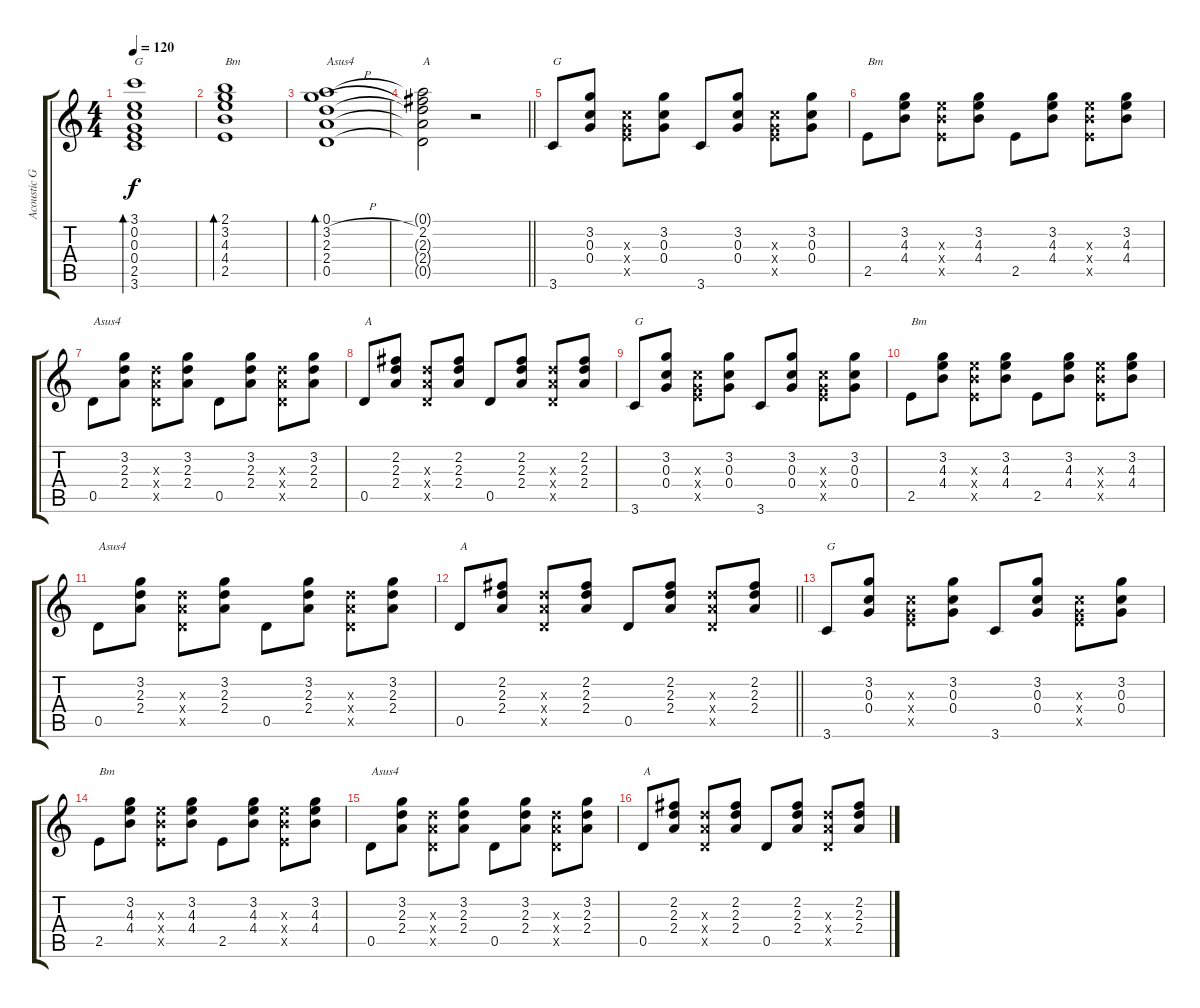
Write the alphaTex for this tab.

\track ("Acoustic Guitar" "Acoustic G") {instrument acousticguitarsteel}
\staff {score tabs}
\tuning (A4 E4 C4 G3 D3 A2) {hide}
\ts (4 4)
\tempo 120
\clef g2
\ks c
(3.1 0.2 0.3 0.4 2.5 3.6).1{bd 120 txt "G" dy f} |
(2.1 3.2 4.3 4.4 2.5).1{bd 120 txt "Bm"} |
(0.1 3.2{h} 2.3 2.4 0.5).1{bd 120 txt "Asus4"} |
\barLineRight lightlight
(0.1{t} 2.2 2.3{t} 2.4{t} 0.5{t}).2{txt "A"} r.2 |
3.6.8{txt "G"} (3.2 0.3 0.4).8 (0.3{x} 0.4{x} 2.5{x}).8 (3.2 0.3 0.4).8 3.6.8 (3.2 0.3 0.4).8 (0.3{x} 0.4{x} 2.5{x}).8 (3.2 0.3 0.4).8 |
2.5.8{txt "Bm"} (3.2 4.3 4.4).8 (4.3{x} 4.4{x} 2.5{x}).8 (3.2 4.3 4.4).8 2.5.8 (3.2 4.3 4.4).8 (4.3{x} 4.4{x} 2.5{x}).8 (3.2 4.3 4.4).8 |
0.5.8{txt "Asus4"} (3.2 2.3 2.4).8 (2.3{x} 2.4{x} 0.5{x}).8 (3.2 2.3 2.4).8 0.5.8 (3.2 2.3 2.4).8 (2.3{x} 2.4{x} 0.5{x}).8 (3.2 2.3 2.4).8 |
0.5.8{txt "A"} (2.2 2.3 2.4).8 (2.3{x} 2.4{x} 0.5{x}).8 (2.2 2.3 2.4).8 0.5.8 (2.2 2.3 2.4).8 (2.3{x} 2.4{x} 0.5{x}).8 (2.2 2.3 2.4).8 |
3.6.8{txt "G"} (3.2 0.3 0.4).8 (0.3{x} 0.4{x} 2.5{x}).8 (3.2 0.3 0.4).8 3.6.8 (3.2 0.3 0.4).8 (0.3{x} 0.4{x} 2.5{x}).8 (3.2 0.3 0.4).8 |
2.5.8{txt "Bm"} (3.2 4.3 4.4).8 (4.3{x} 4.4{x} 2.5{x}).8 (3.2 4.3 4.4).8 2.5.8 (3.2 4.3 4.4).8 (4.3{x} 4.4{x} 2.5{x}).8 (3.2 4.3 4.4).8 |
0.5.8{txt "Asus4"} (3.2 2.3 2.4).8 (2.3{x} 2.4{x} 0.5{x}).8 (3.2 2.3 2.4).8 0.5.8 (3.2 2.3 2.4).8 (2.3{x} 2.4{x} 0.5{x}).8 (3.2 2.3 2.4).8 |
\barLineRight lightlight
0.5.8{txt "A"} (2.2 2.3 2.4).8 (2.3{x} 2.4{x} 0.5{x}).8 (2.2 2.3 2.4).8 0.5.8 (2.2 2.3 2.4).8 (2.3{x} 2.4{x} 0.5{x}).8 (2.2 2.3 2.4).8 |
3.6.8{txt "G"} (3.2 0.3 0.4).8 (0.3{x} 0.4{x} 2.5{x}).8 (3.2 0.3 0.4).8 3.6.8 (3.2 0.3 0.4).8 (0.3{x} 0.4{x} 2.5{x}).8 (3.2 0.3 0.4).8 |
2.5.8{txt "Bm"} (3.2 4.3 4.4).8 (4.3{x} 4.4{x} 2.5{x}).8 (3.2 4.3 4.4).8 2.5.8 (3.2 4.3 4.4).8 (4.3{x} 4.4{x} 2.5{x}).8 (3.2 4.3 4.4).8 |
0.5.8{txt "Asus4"} (3.2 2.3 2.4).8 (2.3{x} 2.4{x} 0.5{x}).8 (3.2 2.3 2.4).8 0.5.8 (3.2 2.3 2.4).8 (2.3{x} 2.4{x} 0.5{x}).8 (3.2 2.3 2.4).8 |
0.5.8{txt "A"} (2.2 2.3 2.4).8 (2.3{x} 2.4{x} 0.5{x}).8 (2.2 2.3 2.4).8 0.5.8 (2.2 2.3 2.4).8 (2.3{x} 2.4{x} 0.5{x}).8 (2.2 2.3 2.4).8
